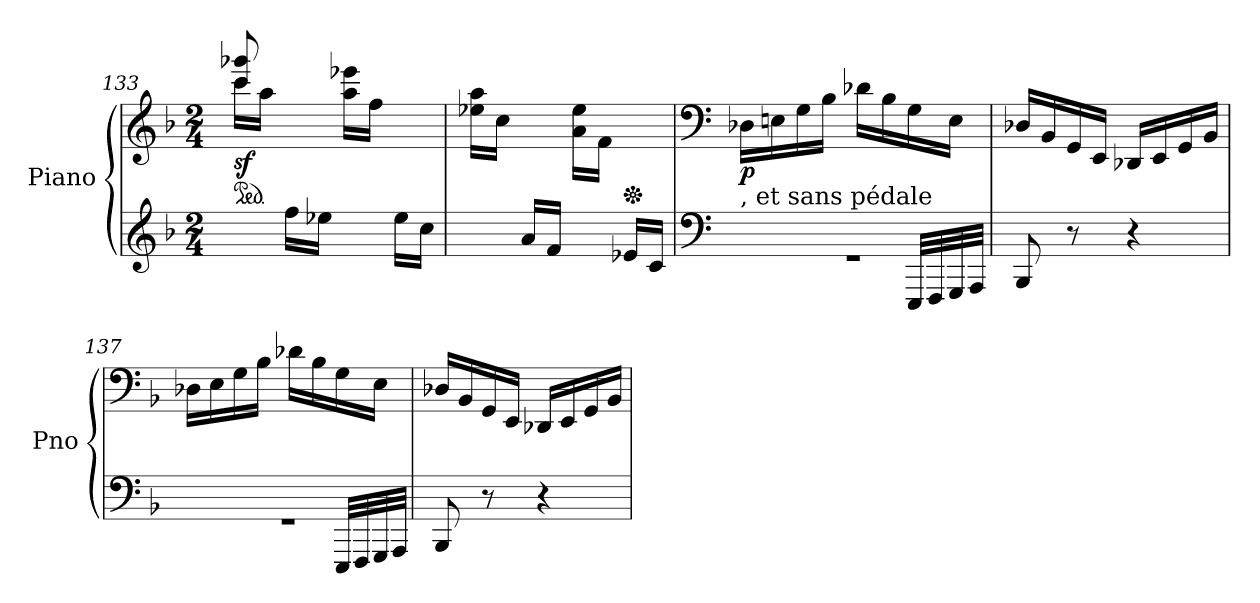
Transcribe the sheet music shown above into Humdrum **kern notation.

**kern	**kern	**dynam
*part1	*part1	*part1
*staff2	*staff1	*staff1/2
*I"Piano	*	*
*I'Pno	*	*
!!LO:LB:g=z
*clefG2	*clefG2	*
*k[b-]	*k[b-]	*
*M2/4	*M2/4	*
*	*ped	*
=133	=133	=133
*	*^	*
!	!	!	!LO:DY:b
8ryy	16ccc\LL	8ccc/ 8ggg-X/	sf
.	16aa\JJ	.	.
16ff\LL	8ryy	4.ryy	.
16ee-X\JJ	.	.	.
8ryy	16aa\ 16eee-X\LL	.	.
.	16ff\JJ	.	.
16ee-\LL	8ryy	.	.
16cc\JJ	.	.	.
*	*v	*v	*
=134	=134	=134
8ryy	16ee-X\ 16aa\LL	.
.	16cc\JJ	.
16a/LL	8ryy	.
16f/JJ	.	.
8ryy	16a\ 16ee-\LL	.
.	16f\JJ	.
*	*Xped	*
16e-X/LL	8ryy	.
16c/JJ	.	.
=135	=135	=135
*clefF4	*clefF4	*
*^	*	*
!	!	!LO:TX:b:t=, et sans pédale	!
!	!	!	!LO:DY:b
2rGG	4.ryy	16D-X\LL	p
.	.	16En\	.
.	.	16G\	.
.	.	16B-\JJ	.
.	.	16d-X\LL	.
.	.	16B-\	.
.	32EEE/LLL	16G\	.
.	32FFF/	.	.
.	32GGG/	16E\JJ	.
.	32AAA/JJJ	.	.
*v	*v	*	*
=136	=136	=136
8BBB-/	16D-X/LL	.
.	16BB-/	.
8r	16GG/	.
.	16EE/JJ	.
4r	16DD-X/LL	.
.	16EE/	.
.	16GG/	.
.	16BB-/JJ	.
=137	=137	=137
*^	*	*
2rGG	4.ryy	16D-X\LL	.
.	.	16E\	.
.	.	16G\	.
.	.	16B-\JJ	.
.	.	16d-X\LL	.
.	.	16B-\	.
.	32EEE/LLL	16G\	.
.	32FFF/	.	.
.	32GGG/	16E\JJ	.
.	32AAA/JJJ	.	.
*v	*v	*	*
!!LO:LB:g=z
=138	=138	=138
8BBB-/	16D-X/LL	.
.	16BB-/	.
8r	16GG/	.
.	16EE/JJ	.
4r	16DD-X/LL	.
.	16EE/	.
.	16GG/	.
.	16BB-/JJ	.
=	=	=
*-	*-	*-
